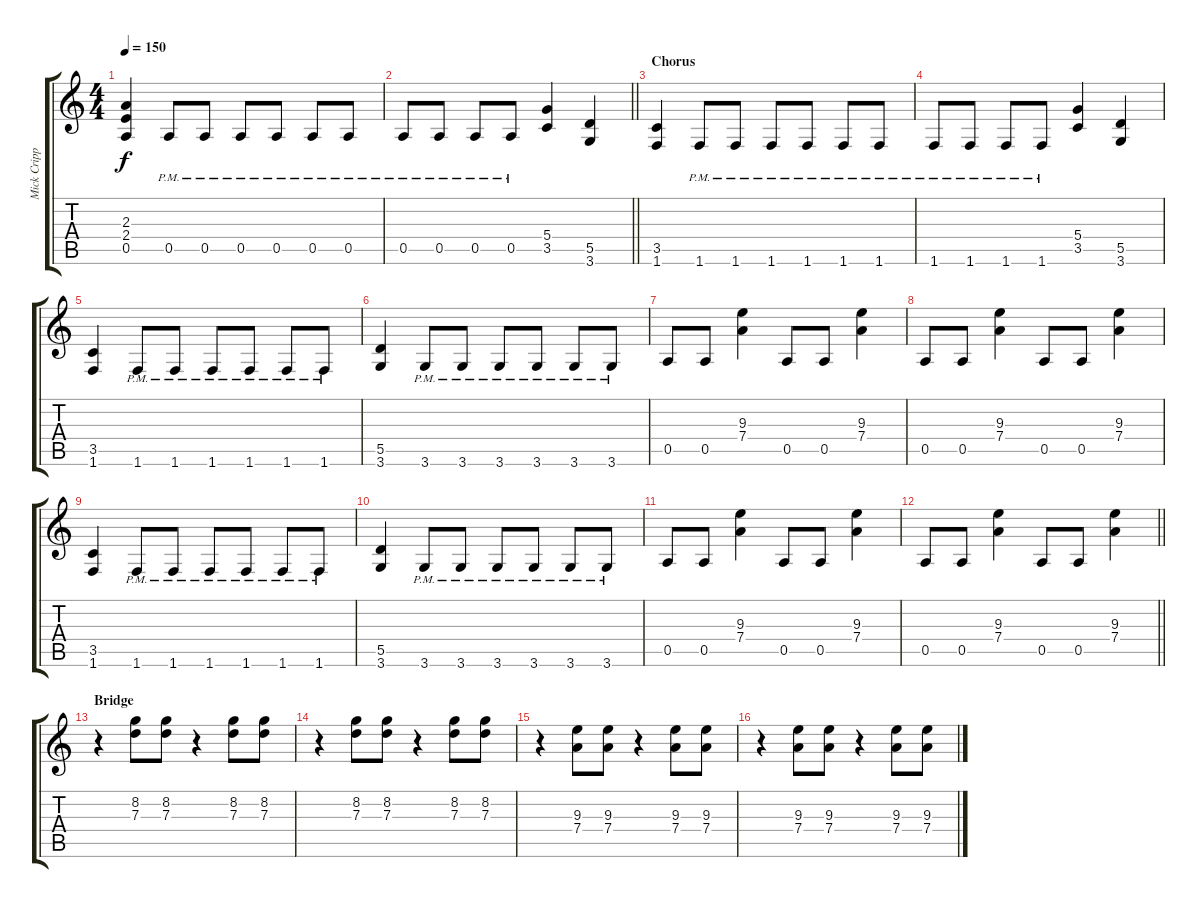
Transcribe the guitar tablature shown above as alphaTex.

\track ("Mick Cripps" "Mick Cripp") {instrument overdrivenguitar}
\staff {score tabs}
\tuning (E4 B3 G3 D3 A2 E2) {hide}
\ts (4 4)
\tempo 150
\clef g2
\ks c
(2.3 2.4 0.5).4{dy f} 0.5{pm}.8 0.5{pm}.8 0.5{pm}.8 0.5{pm}.8 0.5{pm}.8 0.5{pm}.8 |
\barLineRight lightlight
0.5{pm}.8 0.5{pm}.8 0.5{pm}.8 0.5{pm}.8 (5.4 3.5).4 (5.5 3.6).4 |
\section ("" "Chorus")
(3.5 1.6).4 1.6{pm}.8 1.6{pm}.8 1.6{pm}.8 1.6{pm}.8 1.6{pm}.8 1.6{pm}.8 |
1.6{pm}.8 1.6{pm}.8 1.6{pm}.8 1.6{pm}.8 (5.4 3.5).4 (5.5 3.6).4 |
(3.5 1.6).4 1.6{pm}.8 1.6{pm}.8 1.6{pm}.8 1.6{pm}.8 1.6{pm}.8 1.6{pm}.8 |
(5.5 3.6).4 3.6{pm}.8 3.6{pm}.8 3.6{pm}.8 3.6{pm}.8 3.6{pm}.8 3.6{pm}.8 |
0.5.8 0.5.8 (9.3 7.4).4 0.5.8 0.5.8 (9.3 7.4).4 |
0.5.8 0.5.8 (9.3 7.4).4 0.5.8 0.5.8 (9.3 7.4).4 |
(3.5 1.6).4 1.6{pm}.8 1.6{pm}.8 1.6{pm}.8 1.6{pm}.8 1.6{pm}.8 1.6{pm}.8 |
(5.5 3.6).4 3.6{pm}.8 3.6{pm}.8 3.6{pm}.8 3.6{pm}.8 3.6{pm}.8 3.6{pm}.8 |
0.5.8 0.5.8 (9.3 7.4).4 0.5.8 0.5.8 (9.3 7.4).4 |
\barLineRight lightlight
0.5.8 0.5.8 (9.3 7.4).4 0.5.8 0.5.8 (9.3 7.4).4 |
\section ("" "Bridge")
r.4 (8.2 7.3).8 (8.2 7.3).8 r.4 (8.2 7.3).8 (8.2 7.3).8 |
r.4 (8.2 7.3).8 (8.2 7.3).8 r.4 (8.2 7.3).8 (8.2 7.3).8 |
r.4 (9.3 7.4).8 (9.3 7.4).8 r.4 (9.3 7.4).8 (9.3 7.4).8 |
r.4 (9.3 7.4).8 (9.3 7.4).8 r.4 (9.3 7.4).8 (9.3 7.4).8
